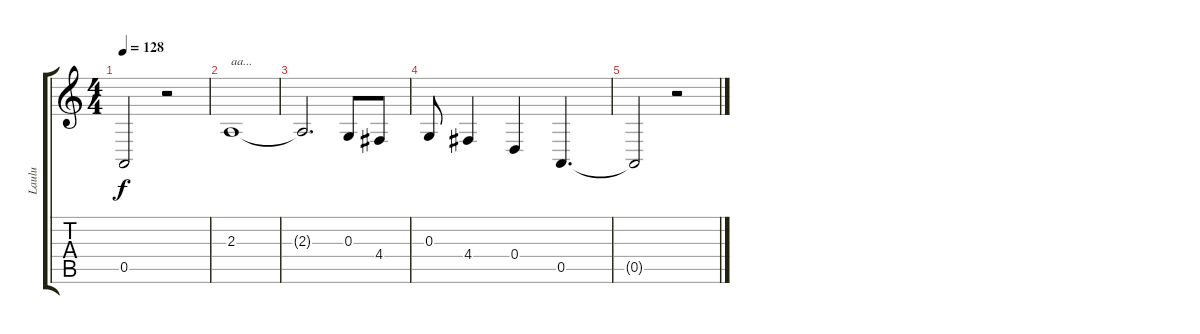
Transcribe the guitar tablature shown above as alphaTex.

\track ("Laulu" "Laulu") {instrument clarinet}
\staff {score tabs}
\tuning (E4 B3 G3 D3 A2 E2) {hide}
\ts (4 4)
\tempo 128
\clef g2
\ks aminor
0.5{t}.2{dy f} r.2 |
2.3.1{txt "aa..."} |
2.3{t}.2{d} 0.3.8 4.4.8 |
0.3.8 4.4.4 0.4.4 0.5.4{d} |
0.5{t}.2 r.2
